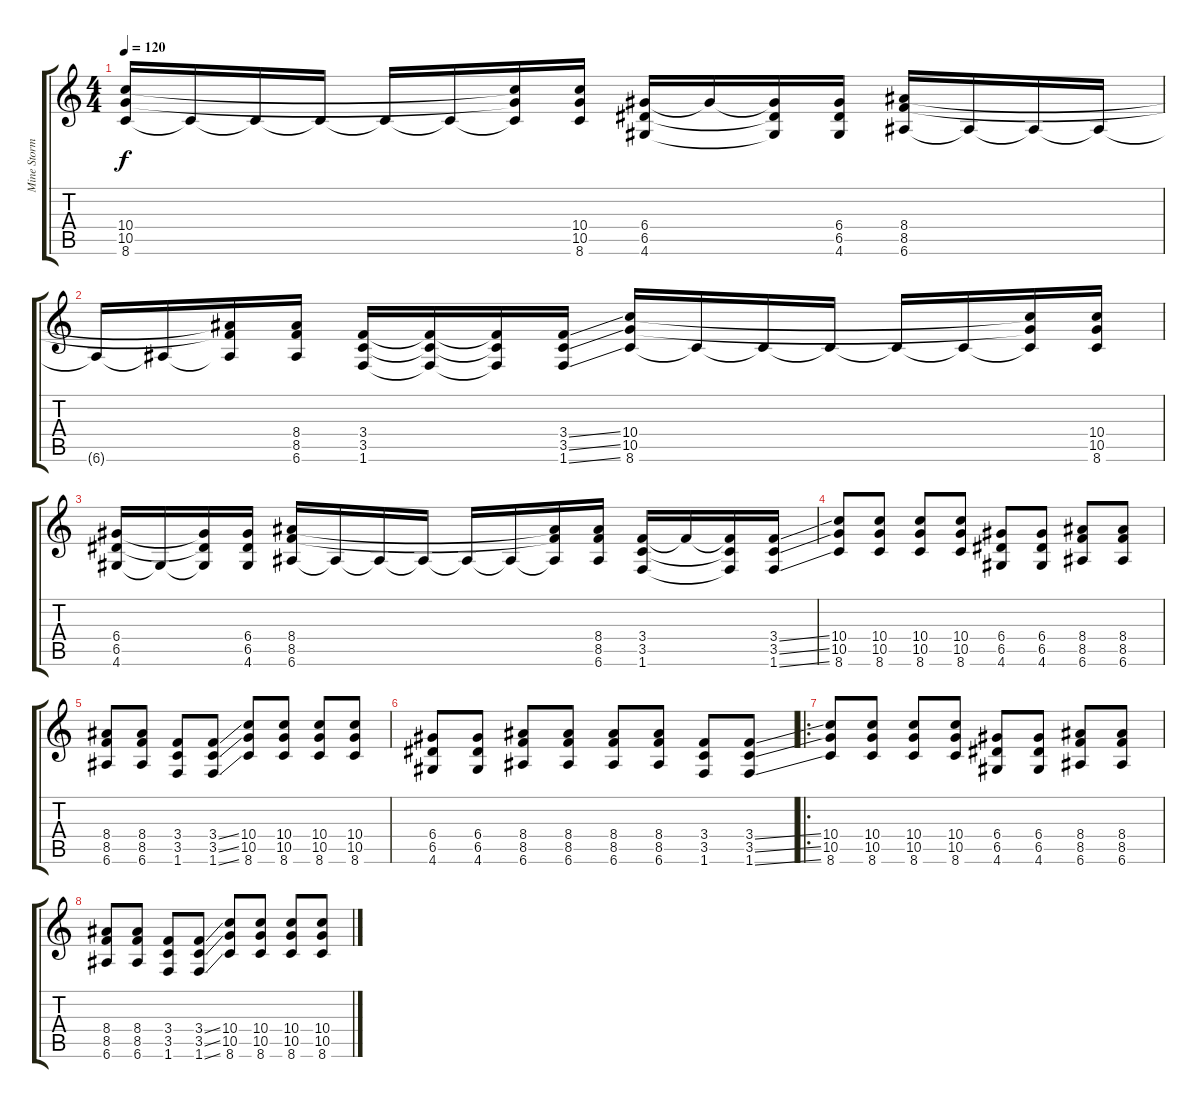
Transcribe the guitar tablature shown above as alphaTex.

\track ("Mine Storm" "Mine Storm") {instrument distortionguitar}
\staff {score tabs}
\tuning (E4 B3 G3 D3 A2 E2) {hide}
\ts (4 4)
\tempo 120
\clef g2
\ks c
(10.4 10.5 8.6).16{dy f} 8.6{t}.16 8.6{t}.16 8.6{t}.16 8.6{t}.16 8.6{t}.16 (10.4{t} 10.5{t} 8.6{t}).16 (10.4 10.5 8.6).16 (6.4 6.5 4.6).16 6.4{t}.16 (6.4{t} 6.5{t} 4.6{t}).16 (6.4 6.5 4.6).16 (8.4 8.5 6.6).16 6.6{t}.16 6.6{t}.16 6.6{t}.16 |
6.6{t}.16 6.6{t}.16 (8.4{t} 8.5{t} 6.6{t}).16 (8.4 8.5 6.6).16 (3.4 3.5 1.6).16 (3.4{t} 3.5{t} 1.6{t}).16 (3.4{t} 3.5{t} 1.6{t}).16 (3.4{ss} 3.5{ss} 1.6{ss}).16 (10.4 10.5 8.6).16 8.6{t}.16 8.6{t}.16 8.6{t}.16 8.6{t}.16 8.6{t}.16 (10.4{t} 10.5{t} 8.6{t}).16 (10.4 10.5 8.6).16 |
(6.4 6.5 4.6).16 4.6{t}.16 (6.4{t} 6.5{t} 4.6{t}).16 (6.4 6.5 4.6).16 (8.4 8.5 6.6).16 6.6{t}.16 6.6{t}.16 6.6{t}.16 6.6{t}.16 6.6{t}.16 (8.4{t} 8.5{t} 6.6{t}).16 (8.4 8.5 6.6).16 (3.4 3.5 1.6).16 3.4{t}.16 (3.4{t} 3.5{t} 1.6{t}).16 (3.4{ss} 3.5{ss} 1.6{ss}).16 |
(10.4 10.5 8.6).8 (10.4 10.5 8.6).8 (10.4 10.5 8.6).8 (10.4 10.5 8.6).8 (6.4 6.5 4.6).8 (6.4 6.5 4.6).8 (8.4 8.5 6.6).8 (8.4 8.5 6.6).8 |
(8.4 8.5 6.6).8 (8.4 8.5 6.6).8 (3.4 3.5 1.6).8 (3.4{ss} 3.5{ss} 1.6{ss}).8 (10.4 10.5 8.6).8 (10.4 10.5 8.6).8 (10.4 10.5 8.6).8 (10.4 10.5 8.6).8 |
(6.4 6.5 4.6).8 (6.4 6.5 4.6).8 (8.4 8.5 6.6).8 (8.4 8.5 6.6).8 (8.4 8.5 6.6).8 (8.4 8.5 6.6).8 (3.4 3.5 1.6).8 (3.4{ss} 3.5{ss} 1.6{ss}).8 |
\ro
(10.4 10.5 8.6).8 (10.4 10.5 8.6).8 (10.4 10.5 8.6).8 (10.4 10.5 8.6).8 (6.4 6.5 4.6).8 (6.4 6.5 4.6).8 (8.4 8.5 6.6).8 (8.4 8.5 6.6).8 |
(8.4 8.5 6.6).8 (8.4 8.5 6.6).8 (3.4 3.5 1.6).8 (3.4{ss} 3.5{ss} 1.6{ss}).8 (10.4 10.5 8.6).8 (10.4 10.5 8.6).8 (10.4 10.5 8.6).8 (10.4 10.5 8.6).8
